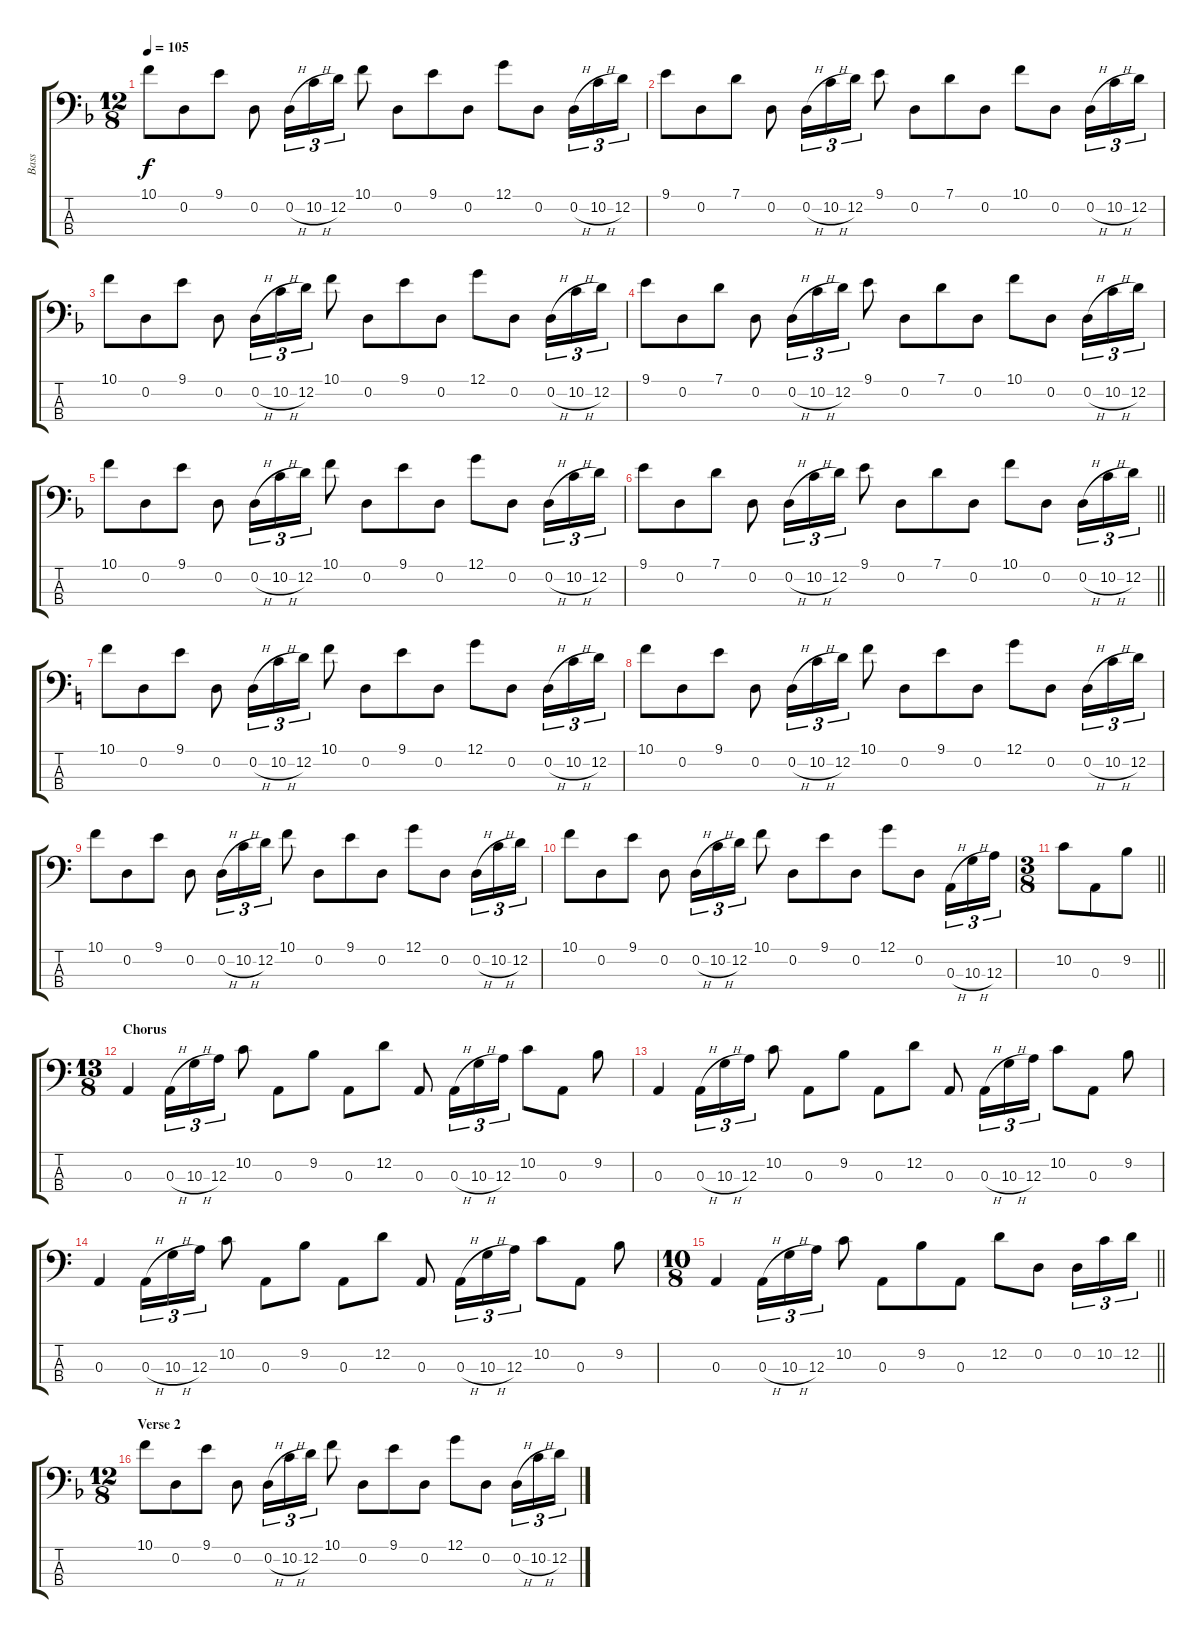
\track ("Bass" "Bass") {instrument electricbassfinger}
\staff {score tabs}
\tuning (G2 D2 A1 D1) {hide}
\ts (12 8)
\tempo 105
\clef f4
\ks dminor
10.1.8{dy f} 0.2.8 9.1.8 0.2.8 0.2{h}.16{tu (3 2)} 10.2{h}.16{tu (3 2)} 12.2.16{tu (3 2)} 10.1.8 0.2.8 9.1.8 0.2.8 12.1.8 0.2.8 0.2{h}.16{tu (3 2)} 10.2{h}.16{tu (3 2)} 12.2.16{tu (3 2)} |
9.1.8 0.2.8 7.1.8 0.2.8 0.2{h}.16{tu (3 2)} 10.2{h}.16{tu (3 2)} 12.2.16{tu (3 2)} 9.1.8 0.2.8 7.1.8 0.2.8 10.1.8 0.2.8 0.2{h}.16{tu (3 2)} 10.2{h}.16{tu (3 2)} 12.2.16{tu (3 2)} |
10.1.8 0.2.8 9.1.8 0.2.8 0.2{h}.16{tu (3 2)} 10.2{h}.16{tu (3 2)} 12.2.16{tu (3 2)} 10.1.8 0.2.8 9.1.8 0.2.8 12.1.8 0.2.8 0.2{h}.16{tu (3 2)} 10.2{h}.16{tu (3 2)} 12.2.16{tu (3 2)} |
9.1.8 0.2.8 7.1.8 0.2.8 0.2{h}.16{tu (3 2)} 10.2{h}.16{tu (3 2)} 12.2.16{tu (3 2)} 9.1.8 0.2.8 7.1.8 0.2.8 10.1.8 0.2.8 0.2{h}.16{tu (3 2)} 10.2{h}.16{tu (3 2)} 12.2.16{tu (3 2)} |
10.1.8 0.2.8 9.1.8 0.2.8 0.2{h}.16{tu (3 2)} 10.2{h}.16{tu (3 2)} 12.2.16{tu (3 2)} 10.1.8 0.2.8 9.1.8 0.2.8 12.1.8 0.2.8 0.2{h}.16{tu (3 2)} 10.2{h}.16{tu (3 2)} 12.2.16{tu (3 2)} |
\barLineRight lightlight
9.1.8 0.2.8 7.1.8 0.2.8 0.2{h}.16{tu (3 2)} 10.2{h}.16{tu (3 2)} 12.2.16{tu (3 2)} 9.1.8 0.2.8 7.1.8 0.2.8 10.1.8 0.2.8 0.2{h}.16{tu (3 2)} 10.2{h}.16{tu (3 2)} 12.2.16{tu (3 2)} |
\ks aminor
10.1.8 0.2.8 9.1.8 0.2.8 0.2{h}.16{tu (3 2)} 10.2{h}.16{tu (3 2)} 12.2.16{tu (3 2)} 10.1.8 0.2.8 9.1.8 0.2.8 12.1.8 0.2.8 0.2{h}.16{tu (3 2)} 10.2{h}.16{tu (3 2)} 12.2.16{tu (3 2)} |
10.1.8 0.2.8 9.1.8 0.2.8 0.2{h}.16{tu (3 2)} 10.2{h}.16{tu (3 2)} 12.2.16{tu (3 2)} 10.1.8 0.2.8 9.1.8 0.2.8 12.1.8 0.2.8 0.2{h}.16{tu (3 2)} 10.2{h}.16{tu (3 2)} 12.2.16{tu (3 2)} |
10.1.8{volume 12} 0.2.8 9.1.8 0.2.8 0.2{h}.16{tu (3 2)} 10.2{h}.16{tu (3 2)} 12.2.16{tu (3 2)} 10.1.8 0.2.8 9.1.8 0.2.8 12.1.8 0.2.8 0.2{h}.16{tu (3 2)} 10.2{h}.16{tu (3 2)} 12.2.16{tu (3 2)} |
10.1.8 0.2.8 9.1.8 0.2.8 0.2{h}.16{tu (3 2)} 10.2{h}.16{tu (3 2)} 12.2.16{tu (3 2)} 10.1.8 0.2.8 9.1.8 0.2.8 12.1.8 0.2.8 0.3{h}.16{tu (3 2)} 10.3{h}.16{tu (3 2)} 12.3.16{tu (3 2)} |
\ts (3 8)
\barLineRight lightlight
10.2.8 0.3.8 9.2.8 |
\ts (13 8)
\section ("" "Chorus")
0.3.4 0.3{h}.16{tu (3 2)} 10.3{h}.16{tu (3 2)} 12.3.16{tu (3 2)} 10.2.8 0.3.8 9.2.8 0.3.8 12.2.8 0.3.8 0.3{h}.16{tu (3 2)} 10.3{h}.16{tu (3 2)} 12.3.16{tu (3 2)} 10.2.8 0.3.8 9.2.8 |
0.3.4 0.3{h}.16{tu (3 2)} 10.3{h}.16{tu (3 2)} 12.3.16{tu (3 2)} 10.2.8 0.3.8 9.2.8 0.3.8 12.2.8 0.3.8 0.3{h}.16{tu (3 2)} 10.3{h}.16{tu (3 2)} 12.3.16{tu (3 2)} 10.2.8 0.3.8 9.2.8 |
0.3.4 0.3{h}.16{tu (3 2)} 10.3{h}.16{tu (3 2)} 12.3.16{tu (3 2)} 10.2.8 0.3.8 9.2.8 0.3.8 12.2.8 0.3.8 0.3{h}.16{tu (3 2)} 10.3{h}.16{tu (3 2)} 12.3.16{tu (3 2)} 10.2.8 0.3.8 9.2.8 |
\ts (10 8)
\barLineRight lightlight
0.3.4 0.3{h}.16{tu (3 2)} 10.3{h}.16{tu (3 2)} 12.3.16{tu (3 2)} 10.2.8 0.3.8 9.2.8 0.3.8 12.2.8{volume 10} 0.2.8 0.2.16{tu (3 2)} 10.2.16{tu (3 2)} 12.2.16{tu (3 2)} |
\ts (12 8)
\section ("" "Verse 2")
\ks dminor
10.1.8 0.2.8 9.1.8 0.2.8 0.2{h}.16{tu (3 2)} 10.2{h}.16{tu (3 2)} 12.2.16{tu (3 2)} 10.1.8 0.2.8 9.1.8 0.2.8 12.1.8 0.2.8 0.2{h}.16{tu (3 2)} 10.2{h}.16{tu (3 2)} 12.2.16{tu (3 2)}
